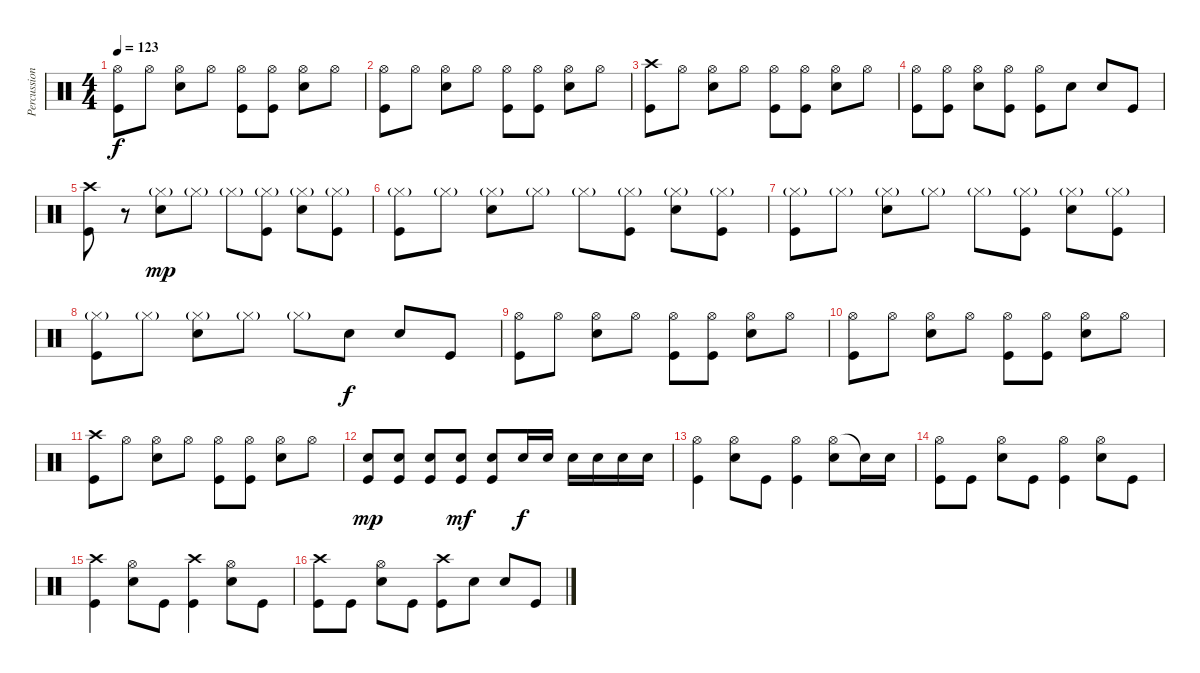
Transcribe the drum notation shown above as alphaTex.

\track ("Percussion" "Percussion") {instrument percussion}
\staff {score}
\articulation defaults
\ts (4 4)
\tempo 123
\clef neutral
\ks c
("Hi-Hat (open)" "Kick (hit)").8{dy f} "Hi-Hat (open)".8 ("Hi-Hat (open)" "Electric Snare (hit)").8 "Hi-Hat (open)".8 ("Hi-Hat (open)" "Kick (hit)").8 ("Hi-Hat (open)" "Kick (hit)").8 ("Hi-Hat (open)" "Electric Snare (hit)").8 "Hi-Hat (open)".8 |
("Hi-Hat (open)" "Kick (hit)").8 "Hi-Hat (open)".8 ("Hi-Hat (open)" "Electric Snare (hit)").8 "Hi-Hat (open)".8 ("Hi-Hat (open)" "Kick (hit)").8 ("Hi-Hat (open)" "Kick (hit)").8 ("Hi-Hat (open)" "Electric Snare (hit)").8 "Hi-Hat (open)".8 |
("Crash high (hit)" "Kick (hit)").8 "Hi-Hat (open)".8 ("Hi-Hat (open)" "Electric Snare (hit)").8 "Hi-Hat (open)".8 ("Hi-Hat (open)" "Kick (hit)").8 ("Hi-Hat (open)" "Kick (hit)").8 ("Hi-Hat (open)" "Electric Snare (hit)").8 "Hi-Hat (open)".8 |
("Hi-Hat (open)" "Kick (hit)").8 ("Hi-Hat (open)" "Kick (hit)").8 ("Hi-Hat (open)" "Electric Snare (hit)").8 ("Hi-Hat (open)" "Kick (hit)").8 ("Hi-Hat (open)" "Kick (hit)").8 "Electric Snare (hit)".8 "Electric Snare (hit)".8 "Kick (hit)".8 |
("Crash high (hit)" "Kick (hit)").8 r.8 ("Hi-Hat (closed)"{g} "Electric Snare (hit)").8{dy mp} "Hi-Hat (closed)"{g}.8 "Hi-Hat (closed)"{g}.8 ("Hi-Hat (closed)"{g} "Kick (hit)").8 ("Hi-Hat (closed)"{g} "Electric Snare (hit)").8 ("Hi-Hat (closed)"{g} "Kick (hit)").8 |
("Hi-Hat (closed)"{g} "Kick (hit)").8 "Hi-Hat (closed)"{g}.8 ("Hi-Hat (closed)"{g} "Electric Snare (hit)").8 "Hi-Hat (closed)"{g}.8 "Hi-Hat (closed)"{g}.8 ("Hi-Hat (closed)"{g} "Kick (hit)").8 ("Hi-Hat (closed)"{g} "Electric Snare (hit)").8 ("Hi-Hat (closed)"{g} "Kick (hit)").8 |
("Hi-Hat (closed)"{g} "Kick (hit)").8 "Hi-Hat (closed)"{g}.8 ("Hi-Hat (closed)"{g} "Electric Snare (hit)").8 "Hi-Hat (closed)"{g}.8 "Hi-Hat (closed)"{g}.8 ("Hi-Hat (closed)"{g} "Kick (hit)").8 ("Hi-Hat (closed)"{g} "Electric Snare (hit)").8 ("Hi-Hat (closed)"{g} "Kick (hit)").8 |
("Hi-Hat (closed)"{g} "Kick (hit)").8 "Hi-Hat (closed)"{g}.8 ("Hi-Hat (closed)"{g} "Electric Snare (hit)").8 "Hi-Hat (closed)"{g}.8 "Hi-Hat (closed)"{g}.8 "Electric Snare (hit)".8{dy f} "Electric Snare (hit)".8 "Kick (hit)".8 |
("Hi-Hat (open)" "Kick (hit)").8 "Hi-Hat (open)".8 ("Hi-Hat (open)" "Electric Snare (hit)").8 "Hi-Hat (open)".8 ("Hi-Hat (open)" "Kick (hit)").8 ("Hi-Hat (open)" "Kick (hit)").8 ("Hi-Hat (open)" "Electric Snare (hit)").8 "Hi-Hat (open)".8 |
("Hi-Hat (open)" "Kick (hit)").8 "Hi-Hat (open)".8 ("Hi-Hat (open)" "Electric Snare (hit)").8 "Hi-Hat (open)".8 ("Hi-Hat (open)" "Kick (hit)").8 ("Hi-Hat (open)" "Kick (hit)").8 ("Hi-Hat (open)" "Electric Snare (hit)").8 "Hi-Hat (open)".8 |
("Crash high (hit)" "Kick (hit)").8 "Hi-Hat (open)".8 ("Hi-Hat (open)" "Electric Snare (hit)").8 "Hi-Hat (open)".8 ("Hi-Hat (open)" "Kick (hit)").8 ("Hi-Hat (open)" "Kick (hit)").8 ("Hi-Hat (open)" "Electric Snare (hit)").8 "Hi-Hat (open)".8 |
("Electric Snare (hit)" "Kick (hit)").8{dy mp} ("Electric Snare (hit)" "Kick (hit)").8 ("Electric Snare (hit)" "Kick (hit)").8 ("Electric Snare (hit)" "Kick (hit)").8{dy mf} ("Electric Snare (hit)" "Kick (hit)").8 "Electric Snare (hit)".16{dy f} "Electric Snare (hit)".16 "Electric Snare (hit)".16 "Electric Snare (hit)".16 "Electric Snare (hit)".16 "Electric Snare (hit)".16 |
("Hi-Hat (open)" "Kick (hit)").4 ("Hi-Hat (open)" "Electric Snare (hit)").8 "Kick (hit)".8 ("Hi-Hat (open)" "Kick (hit)").4 ("Hi-Hat (open)" "Electric Snare (hit)").8 "Electric Snare (hit)"{t}.16 "Electric Snare (hit)".16 |
("Hi-Hat (open)" "Kick (hit)").8 "Kick (hit)".8 ("Hi-Hat (open)" "Electric Snare (hit)").8 "Kick (hit)".8 ("Hi-Hat (open)" "Kick (hit)").4 ("Hi-Hat (open)" "Electric Snare (hit)").8 "Kick (hit)".8 |
("Crash high (hit)" "Kick (hit)").4 ("Hi-Hat (open)" "Electric Snare (hit)").8 "Kick (hit)".8 ("Crash high (hit)" "Kick (hit)").4 ("Hi-Hat (open)" "Electric Snare (hit)").8 "Kick (hit)".8 |
("Crash high (hit)" "Kick (hit)").8 "Kick (hit)".8 ("Hi-Hat (open)" "Electric Snare (hit)").8 "Kick (hit)".8 ("Crash high (hit)" "Kick (hit)").8 "Electric Snare (hit)".8 "Electric Snare (hit)".8 "Kick (hit)".8
